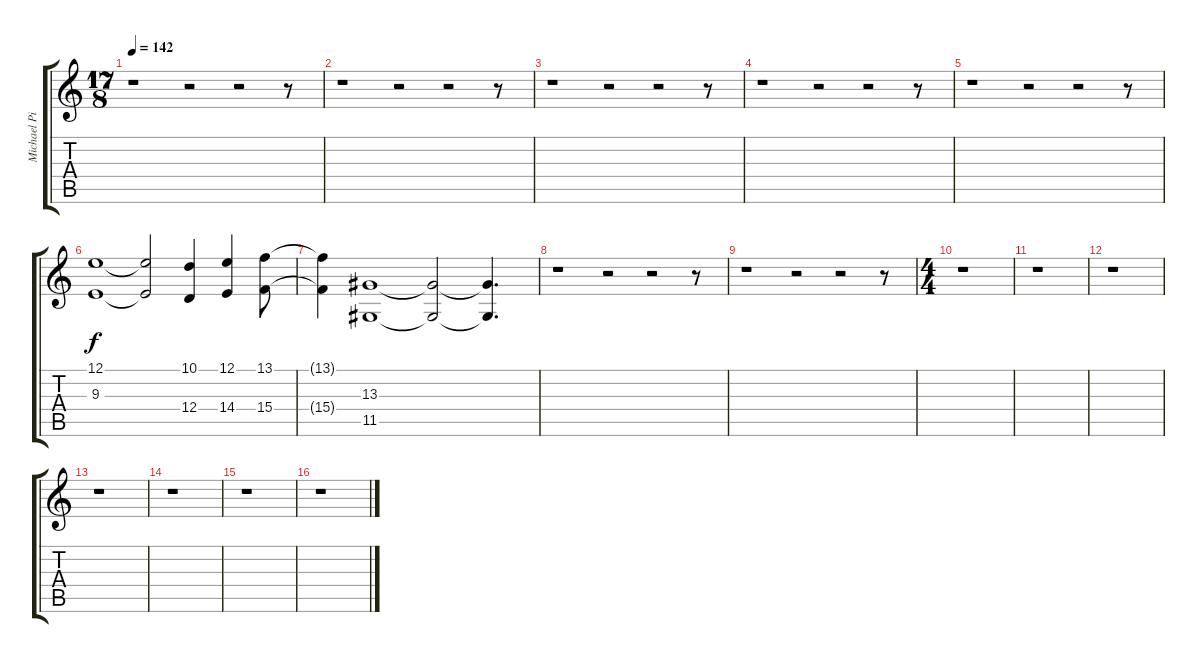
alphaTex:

\track ("Michael Pinnella (strings)" "Michael Pi") {instrument stringensemble1}
\staff {score tabs}
\tuning (E4 B3 G3 D3 A2 E2) {hide}
\ts (17 8)
\tempo 142
\clef g2
\ks c
r.1{dy f instrument stringensemble1} r.2 r.2 r.8 |
r.1 r.2 r.2 r.8 |
r.1 r.2 r.2 r.8 |
r.1 r.2 r.2 r.8 |
r.1 r.2 r.2 r.8 |
(12.1 9.3).1 (12.1{t} 9.3{t}).2 (10.1 12.4).4 (12.1 14.4).4 (13.1 15.4).8 |
(13.1{t} 15.4{t}).4 (13.3 11.5).1 (13.3{t} 11.5{t}).2 (13.3{t} 11.5{t}).4{d} |
r.1 r.2 r.2 r.8 |
r.1 r.2 r.2 r.8 |
\ts (4 4)
r.1 |
r.1 |
r.1 |
r.1 |
r.1 |
r.1 |
r.1
